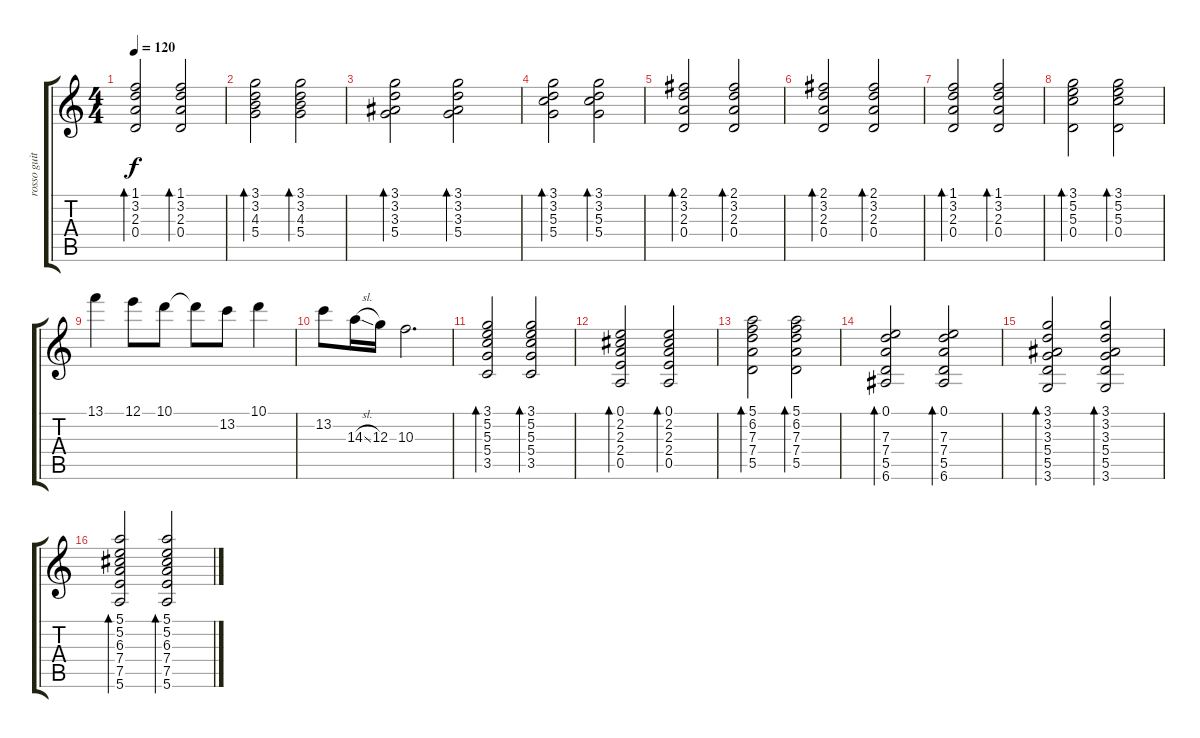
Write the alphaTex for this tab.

\track ("rosso guitar" "rosso guit") {instrument electricguitarjazz}
\staff {score tabs}
\tuning (E4 B3 G3 D3 A2 E2) {hide}
\ts (4 4)
\tempo 120
\clef g2
\ks c
(1.1 3.2 2.3 0.4).2{bd 60 dy f} (1.1 3.2 2.3 0.4).2{bd 60} |
(3.1 3.2 4.3 5.4).2{bd 60} (3.1 3.2 4.3 5.4).2{bd 60} |
(3.1 3.2 3.3 5.4).2{bd 60} (3.1 3.2 3.3 5.4).2{bd 60} |
(3.1 3.2 5.3 5.4).2{bd 60} (3.1 3.2 5.3 5.4).2{bd 60} |
(2.1 3.2 2.3 0.4).2{bd 60} (2.1 3.2 2.3 0.4).2{bd 60} |
(2.1 3.2 2.3 0.4).2{bd 60} (2.1 3.2 2.3 0.4).2{bd 60} |
(1.1 3.2 2.3 0.4).2{bd 60} (1.1 3.2 2.3 0.4).2{bd 60} |
(3.1 5.2 5.3 0.4).2{bd 60} (3.1 5.2 5.3 0.4).2{bd 60} |
13.1.4 12.1.8 10.1.8 10.1{t}.8 13.2.8 10.1.4 |
13.2.8 14.3{sl}.16 12.3.16 10.3.2{d} |
(3.1 5.2 5.3 5.4 3.5).2{bd 60} (3.1 5.2 5.3 5.4 3.5).2{bd 60} |
(0.1 2.2 2.3 2.4 0.5).2{bd 60} (0.1 2.2 2.3 2.4 0.5).2{bd 60} |
(5.1 6.2 7.3 7.4 5.5).2{bd 60} (5.1 6.2 7.3 7.4 5.5).2{bd 60} |
(0.1 7.3 7.4 5.5 6.6).2{bd 60} (0.1 7.3 7.4 5.5 6.6).2{bd 60} |
(3.1 3.2 3.3 5.4 5.5 3.6).2{bd 60} (3.1 3.2 3.3 5.4 5.5 3.6).2{bd 60} |
(5.1 5.2 6.3 7.4 7.5 5.6).2{bd 60} (5.1 5.2 6.3 7.4 7.5 5.6).2{bd 60}
